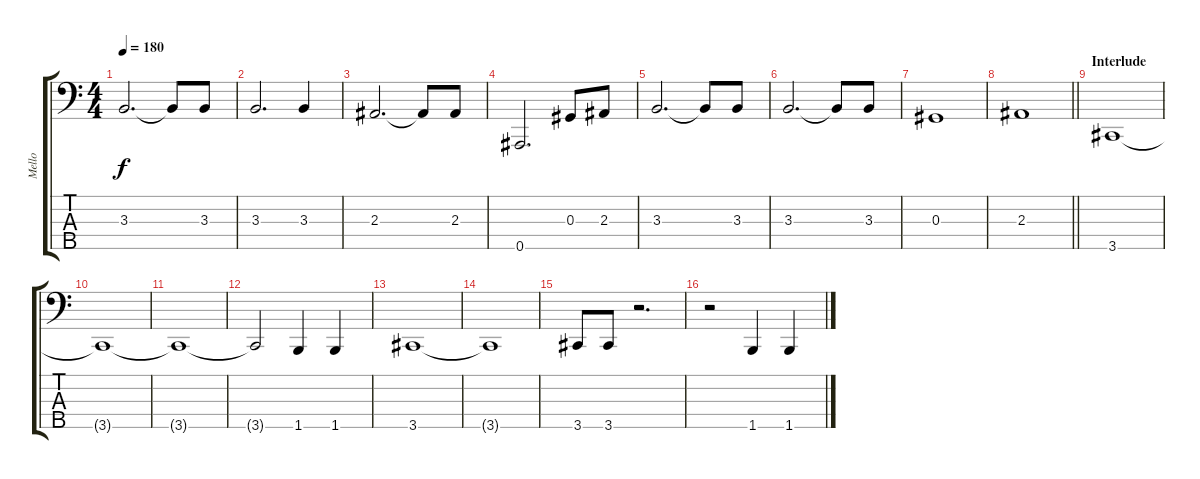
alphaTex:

\track ("Mello" "Mello") {instrument electricbassfinger}
\staff {score tabs}
\tuning (Gb2 Db2 Ab1 Eb1 Bb0) {hide}
\ts (4 4)
\tempo 180
\clef f4
\ks c
3.3.2{d dy f} 3.3{t}.8 3.3.8 |
3.3.2{d} 3.3.4 |
2.3.2{d} 2.3{t}.8 2.3.8 |
0.5.2{d} 0.3.8 2.3.8 |
3.3.2{d} 3.3{t}.8 3.3.8 |
3.3.2{d} 3.3{t}.8 3.3.8 |
0.3.1 |
\barLineRight lightlight
2.3.1 |
\section ("" "Interlude")
3.5.1 |
3.5{t}.1 |
3.5{t}.1 |
3.5{t}.2 1.5.4 1.5.4 |
3.5.1 |
3.5{t}.1 |
3.5.8 3.5.8 r.2{d} |
r.2 1.5.4 1.5.4
